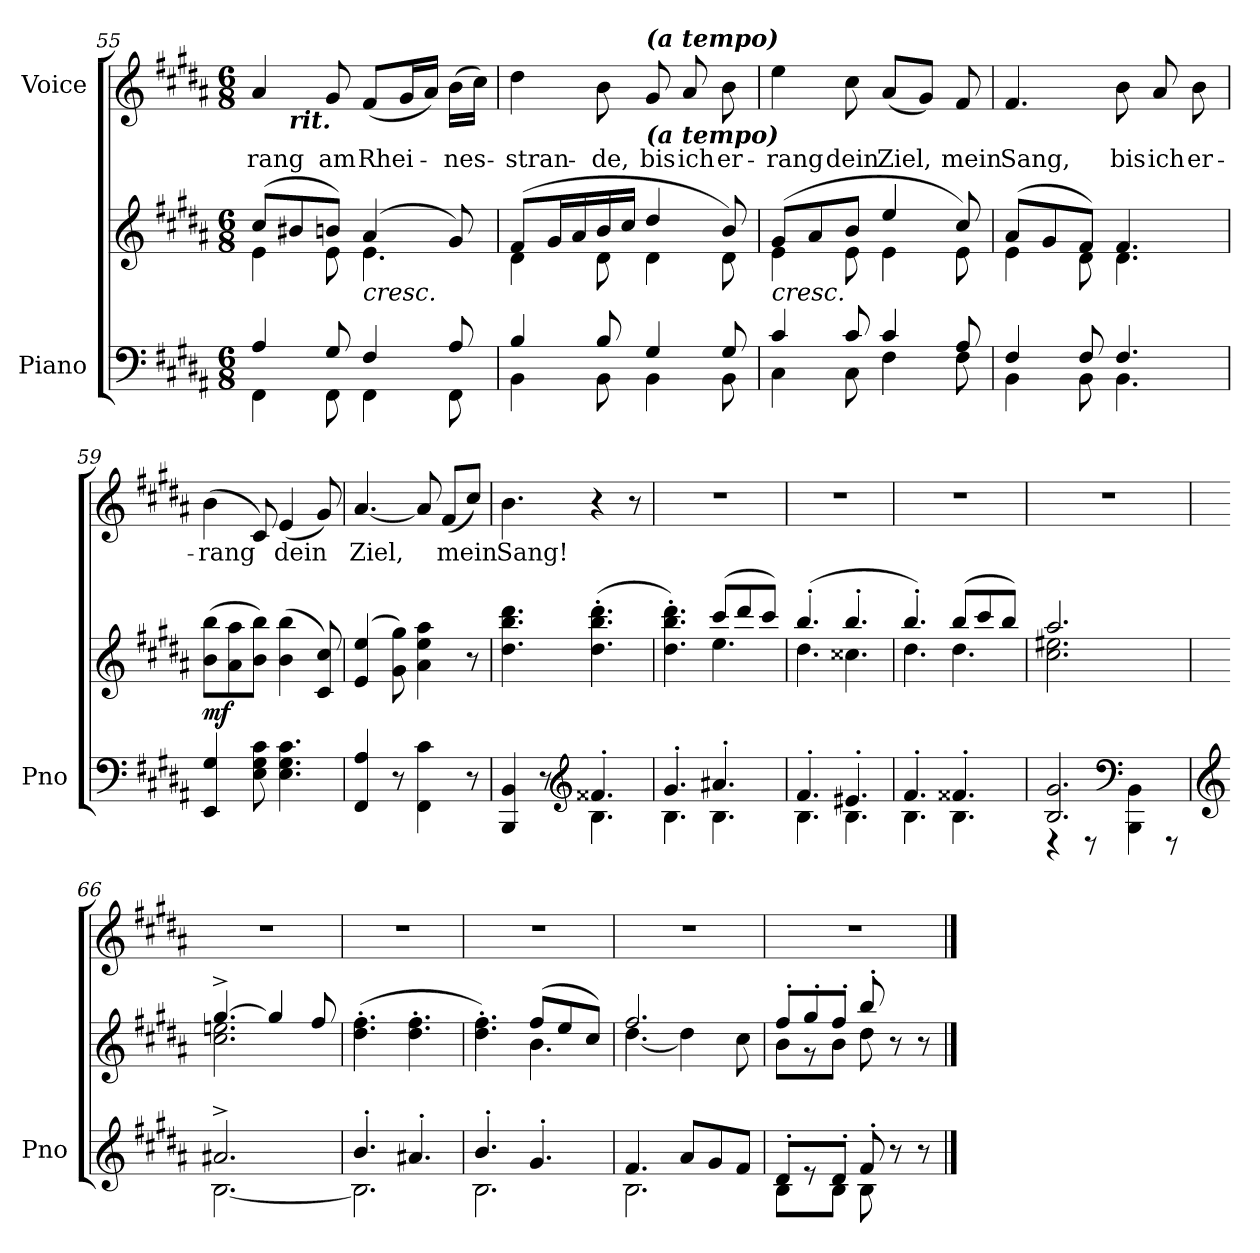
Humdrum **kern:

**kern	**kern	**dynam	**kern	**text
*part2	*part2	*part2	*part1	*part1
*staff3	*staff2	*staff2/3	*staff1	*staff1
*I"Piano	*	*	*I"Voice	*
*I'Pno	*	*	*	*
*clefF4	*clefG2	*	*clefG2	*
*k[f#c#g#d#a#]	*k[f#c#g#d#a#]	*	*k[f#c#g#d#a#]	*
*M6/8	*M6/8	*	*M6/8	*
=55	=55	=55	=55	=55
*^	*^	*	*^	*
4A#/	4FF#\	(8cc#/L	4e\	.	4a#/	8ryy	rang
!	!	!	!	!	!	!LO:TX:b:Bi:t=rit.	!
.	.	8b#X/	.	.	.	2ryy	.
8G#/	8FF#\	8bn/J)	8e\	.	8g#/	.	am
!	!	!LO:TX:b:i:t=cresc.	!	!	!	!	!
4F#/	4FF#\	(4a#/	4.e\	.	(8f#/L	.	Rhei-
.	.	.	.	.	16g#/L	.	.
.	.	.	.	.	16a#/JJ)	.	.
8A#/	8FF#\	8g#/)	.	.	(16b\LL	8ryy	-nes-
.	.	.	.	.	16cc#\JJ)	.	.
*	*	*	*	*	*v	*v	*
=56	=56	=56	=56	=56	=56	=56
4B/	4BB\	(8f#/L	4d#\	.	4dd#\	-stran-
.	.	16g#/L	.	.	.	.
.	.	16a#/	.	.	.	.
8B/	8BB\	16b/	8d#\	.	8b\	-de,
.	.	16cc#/JJ	.	.	.	.
!	!	!	!	!	!LO:TX:a:Bi:t=(a tempo)	!
!	!	!	!	!	!LO:TX:b:Bi:t=(a tempo)	!
4G#/	4BB\	4dd#/	4d#\	.	8g#/	bis
.	.	.	.	.	8a#/	ich
8G#/	8BB\	8b/)	8d#\	.	8b\	er-
=57	=57	=57	=57	=57	=57	=57
!	!	!LO:TX:b:i:t=cresc.	!	!	!	!
4c#/	4C#\	(8g#/L	4e\	.	4ee\	-rang
.	.	8a#/	.	.	.	.
8c#/	8C#\	8b/J	8e\	.	8cc#\	dein
4c#/	4F#\	4ee/	4e\	.	(8a#/L	Ziel,
.	.	.	.	.	8g#/J)	.
8A#/	8F#\	8cc#/)	8e\	.	8f#/	mein
=58	=58	=58	=58	=58	=58	=58
4F#/	4BB\	(8a#/L	4e\	.	4.f#/	Sang,
.	.	8g#/	.	.	.	.
8F#/	8BB\	8f#/J)	8d#\	.	.	.
4.F#/	4.BB\	4.f#/	4.d#\	.	8b\	bis
.	.	.	.	.	8a#/	ich
.	.	.	.	.	8b\	er-
*v	*v	*	*	*	*	*
*	*v	*v	*	*	*
=59	=59	=59	=59	=59
!	!	!LO:DY:b	!	!
4EE/ 4G#/	(8b\ 8bb\L	mf	(4b\	-rang
.	8a#\ 8aa#\	.	.	.
8E\ 8G#\ 8c#\	8b\ 8bb\J)	.	8c#/)	.
4.E\ 4.G#\ 4.c#\	(4b\ 4bb\	.	(4e/	dein
.	8c#/ 8cc#/)	.	8g#/)	.
=60	=60	=60	=60	=60
4FF#/ 4A#/	(4e/ 4ee/	.	[4.a#/	Ziel,
8r	8g#\ 8gg#\)	.	.	.
4FF#\ 4c#\	4a#\ 4ee\ 4aa#\	.	8a#/]	.
.	.	.	(8f#/L	mein
8r	8r	.	8cc#/J)	.
=61	=61	=61	=61	=61
*^	*	*	*	*
4BBB/ 4BB/	4.ryy	4.dd#\ 4.bb\ 4.ddd#\	.	4.b\	Sang!
8r	.	.	.	.	.
*clefG2	*	*	*	*	*
4.f##X'/	4.B\	(4.dd#\' 4.bb\' 4.ddd#\'	.	4r	.
.	.	.	.	8r	.
=62	=62	=62	=62	=62	=62
*	*	*^	*	*	*
4.g#'/	4.B\	4.dd#\'> 4.bb\'> 4.ddd#\'>)	4.ryy	.	2.r	.
4.a#X'/	4.B\	(8ccc#/L	4.ee\	.	.	.
.	.	8ddd#/	.	.	.	.
.	.	8ccc#/J)	.	.	.	.
=63	=63	=63	=63	=63	=63	=63
4.f#'/	4.B\	(4.bb'/	4.dd#\	.	2.r	.
4.e#X'/	4.B\	4.bb'/	4.cc##X\	.	.	.
=64	=64	=64	=64	=64	=64	=64
4.f#'/	4.B\	4.bb'/)	4.dd#\	.	2.r	.
4.f##X'/	4.B\	(8bb/L	4.dd#\	.	.	.
.	.	8ccc#/	.	.	.	.
.	.	8bb/J)	.	.	.	.
=65	=65	=65	=65	=65	=65	=65
2.B/ 2.g#/	4r	2.aa#/	2.cc#\ 2.ee#X\	.	2.r	.
.	8r	.	.	.	.	.
*clefF4	*	*	*	*	*	*
.	4BBB\ 4BB\	.	.	.	.	.
.	8r	.	.	.	.	.
=66	=66	=66	=66	=66	=66	=66
*clefG2	*	*	*	*	*	*
2.a#X^/	[2.B\	[4.gg#^/	2.cc#\ 2.een\	.	2.r	.
.	.	4gg#/]	.	.	.	.
.	.	8ff#/	.	.	.	.
*	*	*v	*v	*	*	*
=67	=67	=67	=67	=67	=67
4.b'/	2.B\]	(4.dd#\' 4.ff#\'	.	2.r	.
4.a#X'/	.	4.dd#\' 4.ff#\'	.	.	.
=68	=68	=68	=68	=68	=68
*	*	*^	*	*	*
4.b'/	2.B\	4.dd#\'> 4.ff#\'>)	4.ryy	.	2.r	.
4.g#'/	.	(8ff#/L	4.b\	.	.	.
.	.	8ee/	.	.	.	.
.	.	8cc#/J)	.	.	.	.
=69	=69	=69	=69	=69	=69	=69
4.f#/	2.B\	2.ff#/	[4.dd#\	.	2.r	.
8a#/L	.	.	4dd#\]	.	.	.
8g#/	.	.	.	.	.	.
8f#/J	.	.	8cc#\	.	.	.
=70	=70	=70	=70	=70	=70	=70
8d#'/L	8B\L	8ff#'/L	8b\L	.	2.r	.
8r	8ryy	8gg#'/	8r	.	.	.
8d#'/J	8B\J	8ff#'/J	8b\J	.	.	.
8f#'/	8B\	8bb'/	8dd#\	.	.	.
8r	8ryy	8r	8ryy	.	.	.
8r	8ryy	8r	8ryy	.	.	.
*v	*v	*	*	*	*	*
*	*v	*v	*	*	*
==	==	==	==	==
*-	*-	*-	*-	*-
